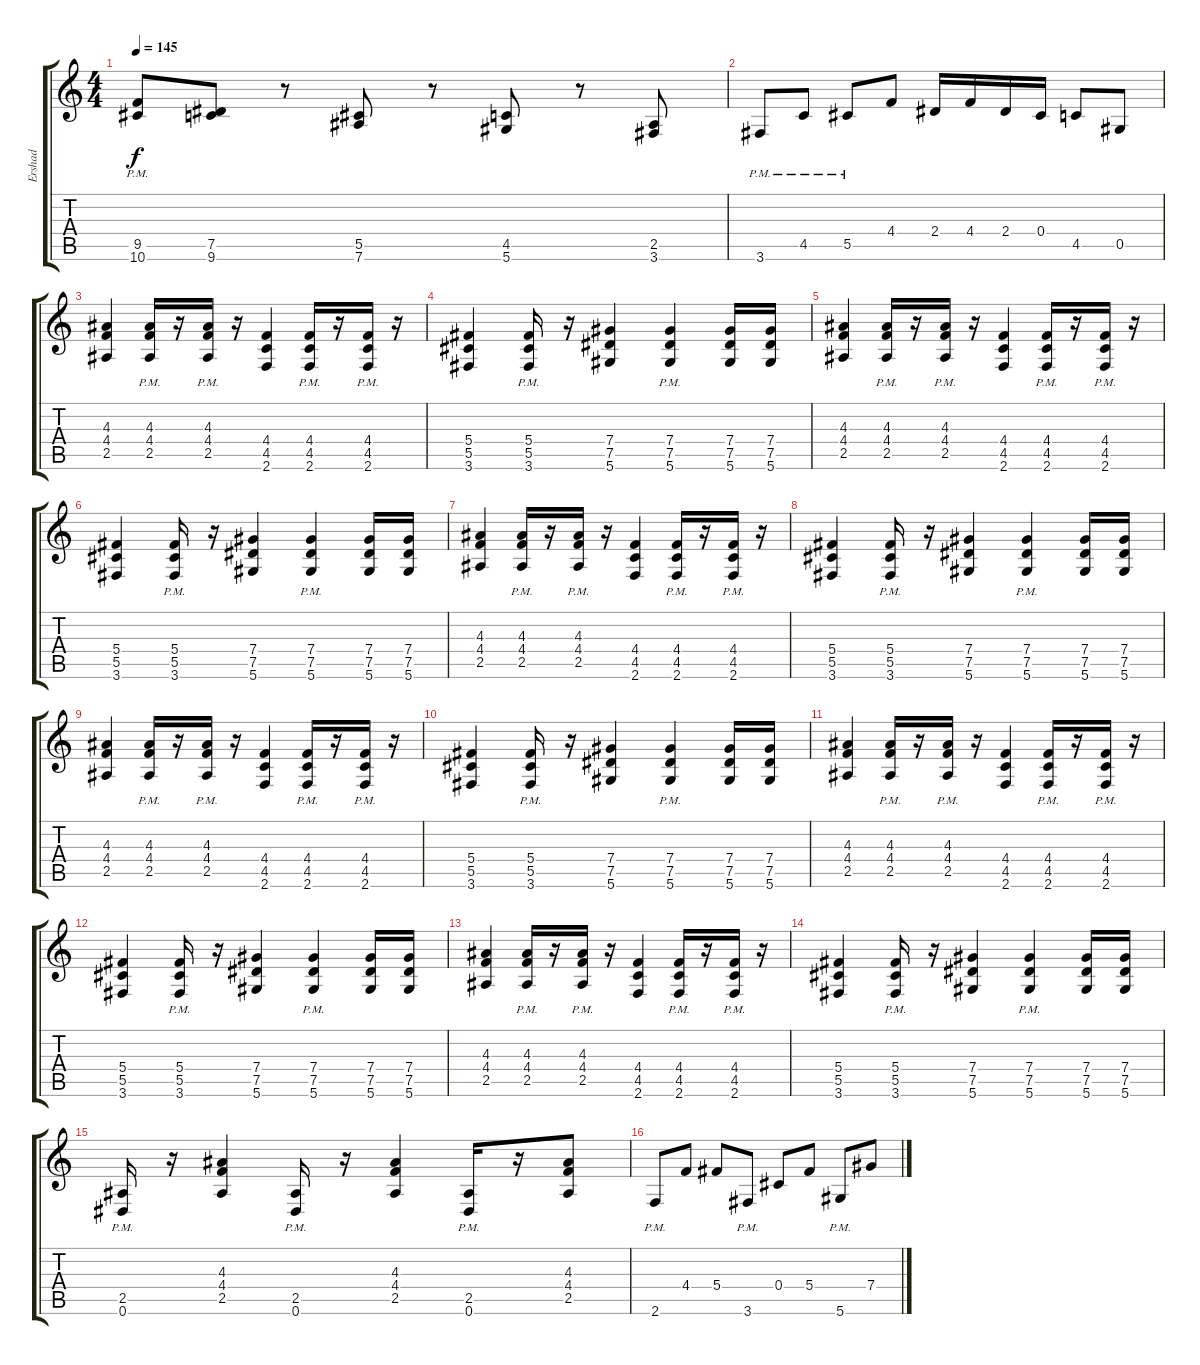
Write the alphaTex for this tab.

\track ("Ershad" "Ershad") {instrument distortionguitar}
\staff {score tabs}
\tuning (Eb4 Bb3 Gb3 Db3 Ab2 Eb2) {hide}
\ts (4 4)
\tempo 145
\clef g2
\ks c
(9.5 10.6{pm}).8{dy f} (7.5 9.6).8 r.8 (5.5 7.6).8 r.8 (4.5 5.6).8 r.8 (2.5 3.6).8 |
3.6{pm}.8 4.5{pm}.8 5.5{pm}.8 4.4.8 2.4.16 4.4.16 2.4.16 0.4.16 4.5.8 0.5.8 |
(4.3 4.4 2.5).4 (4.3{pm} 4.4 2.5{pm}).16 r.16 (4.3 4.4 2.5{pm}).16 r.16 (4.4 4.5 2.6).4 (4.4 4.5{pm} 2.6).16 r.16 (4.4 4.5{pm} 2.6).16 r.16 |
(5.4 5.5 3.6).4 (5.4 5.5{pm} 3.6).16 r.16 (7.4 7.5 5.6).4 (7.4 7.5{pm} 5.6).4 (7.4 7.5 5.6).16 (7.4 7.5 5.6).16 |
(4.3 4.4 2.5).4 (4.3{pm} 4.4 2.5{pm}).16 r.16 (4.3 4.4 2.5{pm}).16 r.16 (4.4 4.5 2.6).4 (4.4 4.5{pm} 2.6).16 r.16 (4.4 4.5{pm} 2.6).16 r.16 |
(5.4 5.5 3.6).4 (5.4 5.5{pm} 3.6).16 r.16 (7.4 7.5 5.6).4 (7.4 7.5{pm} 5.6).4 (7.4 7.5 5.6).16 (7.4 7.5 5.6).16 |
(4.3 4.4 2.5).4 (4.3{pm} 4.4 2.5{pm}).16 r.16 (4.3 4.4 2.5{pm}).16 r.16 (4.4 4.5 2.6).4 (4.4 4.5{pm} 2.6).16 r.16 (4.4 4.5{pm} 2.6).16 r.16 |
(5.4 5.5 3.6).4 (5.4 5.5{pm} 3.6).16 r.16 (7.4 7.5 5.6).4 (7.4 7.5{pm} 5.6).4 (7.4 7.5 5.6).16 (7.4 7.5 5.6).16 |
(4.3 4.4 2.5).4 (4.3{pm} 4.4 2.5{pm}).16 r.16 (4.3 4.4 2.5{pm}).16 r.16 (4.4 4.5 2.6).4 (4.4 4.5{pm} 2.6).16 r.16 (4.4 4.5{pm} 2.6).16 r.16 |
(5.4 5.5 3.6).4 (5.4 5.5{pm} 3.6).16 r.16 (7.4 7.5 5.6).4 (7.4 7.5{pm} 5.6).4 (7.4 7.5 5.6).16 (7.4 7.5 5.6).16 |
(4.3 4.4 2.5).4 (4.3{pm} 4.4 2.5{pm}).16 r.16 (4.3 4.4 2.5{pm}).16 r.16 (4.4 4.5 2.6).4 (4.4 4.5{pm} 2.6).16 r.16 (4.4 4.5{pm} 2.6).16 r.16 |
(5.4 5.5 3.6).4 (5.4 5.5{pm} 3.6).16 r.16 (7.4 7.5 5.6).4 (7.4 7.5{pm} 5.6).4 (7.4 7.5 5.6).16 (7.4 7.5 5.6).16 |
(4.3 4.4 2.5).4 (4.3{pm} 4.4 2.5{pm}).16 r.16 (4.3 4.4 2.5{pm}).16 r.16 (4.4 4.5 2.6).4 (4.4 4.5{pm} 2.6).16 r.16 (4.4 4.5{pm} 2.6).16 r.16 |
(5.4 5.5 3.6).4 (5.4 5.5{pm} 3.6).16 r.16 (7.4 7.5 5.6).4 (7.4 7.5{pm} 5.6).4 (7.4 7.5 5.6).16 (7.4 7.5 5.6).16 |
(2.5{pm} 0.6{pm}).16 r.16 (4.3 4.4 2.5).4 (2.5{pm} 0.6{pm}).16 r.16 (4.3 4.4 2.5).4 (2.5{pm} 0.6{pm}).16 r.16 (4.3 4.4 2.5).8 |
2.6{pm}.8 4.4.8 5.4.8 3.6{pm}.8 0.4.8 5.4.8 5.6{pm}.8 7.4.8
